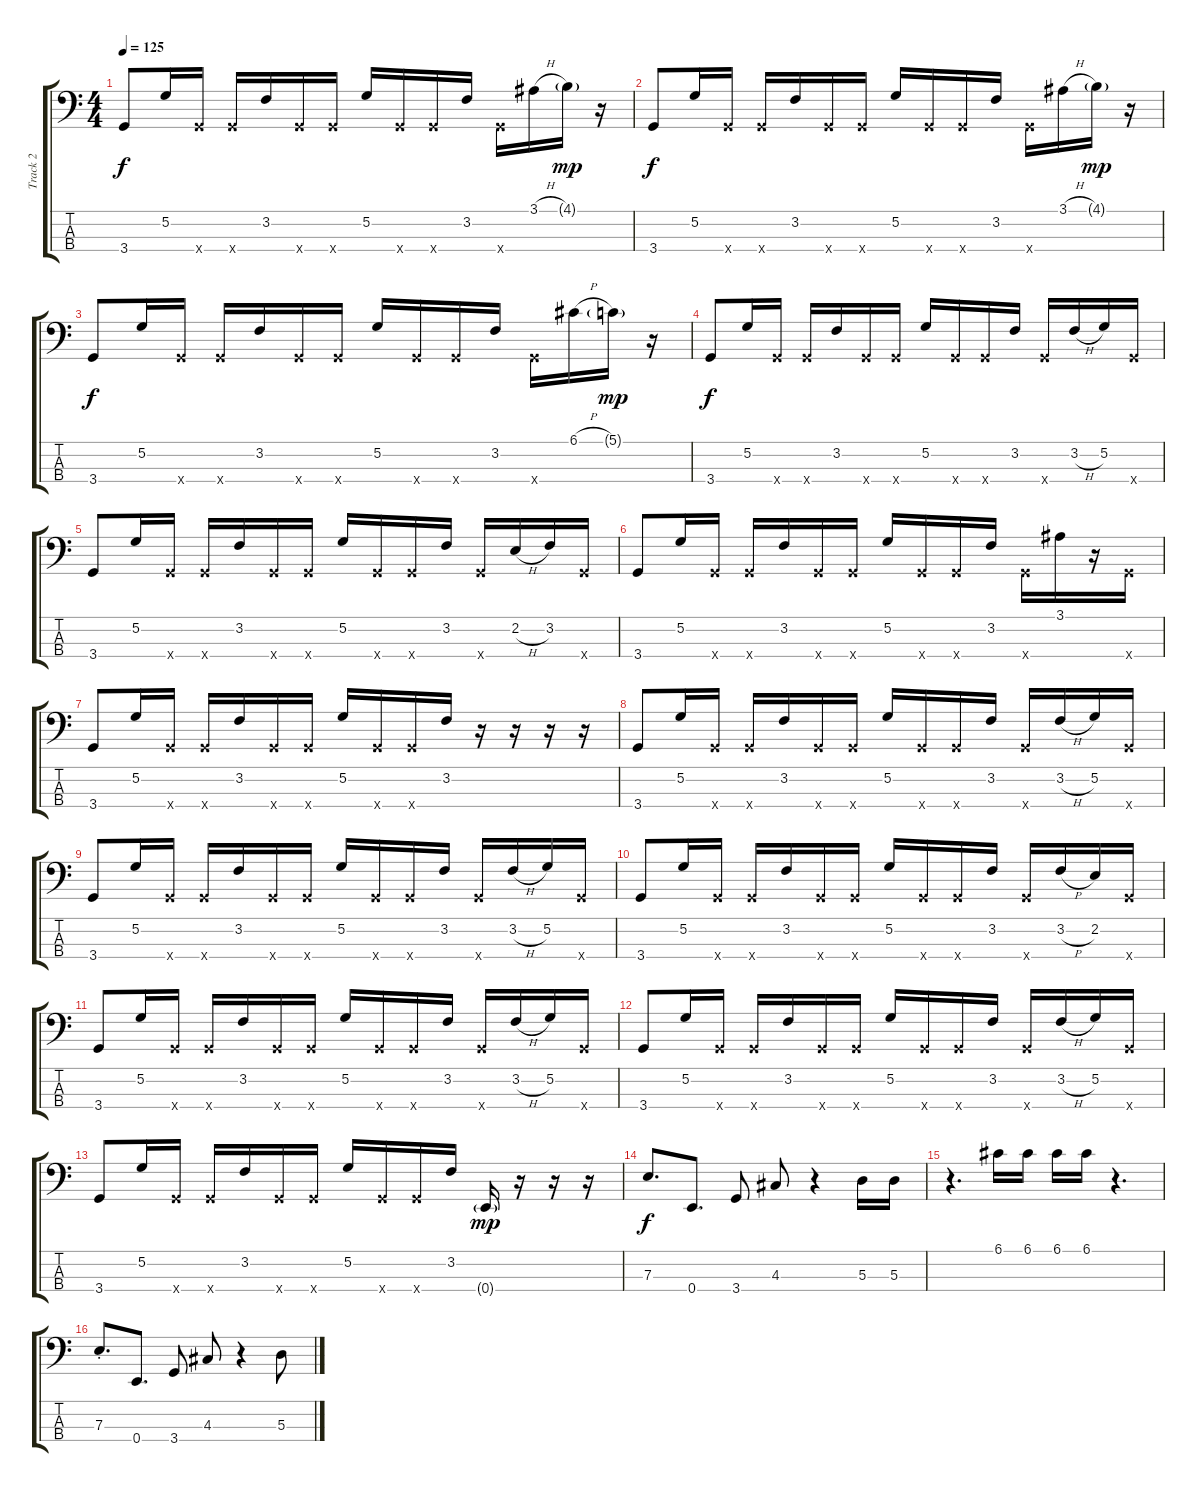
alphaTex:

\track ("Track 2" "Track 2") {instrument electricbassfinger}
\staff {score tabs}
\tuning (G2 D2 A1 E1) {hide}
\ts (4 4)
\tempo 125
\clef f4
\ks c
3.4.8{dy f} 5.2.16 3.4{x}.16 3.4{x}.16 3.2.16 3.4{x}.16 3.4{x}.16 5.2.16 3.4{x}.16 3.4{x}.16 3.2.16 3.4{x}.16 3.1{h}.16 4.1{g}.16{dy mp} r.16 |
3.4.8{dy f} 5.2.16 3.4{x}.16 3.4{x}.16 3.2.16 3.4{x}.16 3.4{x}.16 5.2.16 3.4{x}.16 3.4{x}.16 3.2.16 3.4{x}.16 3.1{h}.16 4.1{g}.16{dy mp} r.16 |
3.4.8{dy f} 5.2.16 3.4{x}.16 3.4{x}.16 3.2.16 3.4{x}.16 3.4{x}.16 5.2.16 3.4{x}.16 3.4{x}.16 3.2.16 3.4{x}.16 6.1{h}.16 5.1{g}.16{dy mp} r.16 |
3.4.8{dy f} 5.2.16 3.4{x}.16 3.4{x}.16 3.2.16 3.4{x}.16 3.4{x}.16 5.2.16 3.4{x}.16 3.4{x}.16 3.2.16 3.4{x}.16 3.2{h}.16 5.2.16 3.4{x}.16 |
3.4.8 5.2.16 3.4{x}.16 3.4{x}.16 3.2.16 3.4{x}.16 3.4{x}.16 5.2.16 3.4{x}.16 3.4{x}.16 3.2.16 3.4{x}.16 2.2{h}.16 3.2.16 3.4{x}.16 |
3.4.8 5.2.16 3.4{x}.16 3.4{x}.16 3.2.16 3.4{x}.16 3.4{x}.16 5.2.16 3.4{x}.16 3.4{x}.16 3.2.16 3.4{x}.16 3.1.16 r.16 3.4{x}.16 |
3.4.8 5.2.16 3.4{x}.16 3.4{x}.16 3.2.16 3.4{x}.16 3.4{x}.16 5.2.16 3.4{x}.16 3.4{x}.16 3.2.16 r.16 r.16 r.16 r.16 |
3.4.8 5.2.16 3.4{x}.16 3.4{x}.16 3.2.16 3.4{x}.16 3.4{x}.16 5.2.16 3.4{x}.16 3.4{x}.16 3.2.16 3.4{x}.16 3.2{h}.16 5.2.16 3.4{x}.16 |
3.4.8 5.2.16 3.4{x}.16 3.4{x}.16 3.2.16 3.4{x}.16 3.4{x}.16 5.2.16 3.4{x}.16 3.4{x}.16 3.2.16 3.4{x}.16 3.2{h}.16 5.2.16 3.4{x}.16 |
3.4.8 5.2.16 3.4{x}.16 3.4{x}.16 3.2.16 3.4{x}.16 3.4{x}.16 5.2.16 3.4{x}.16 3.4{x}.16 3.2.16 3.4{x}.16 3.2{h}.16 2.2.16 3.4{x}.16 |
3.4.8 5.2.16 3.4{x}.16 3.4{x}.16 3.2.16 3.4{x}.16 3.4{x}.16 5.2.16 3.4{x}.16 3.4{x}.16 3.2.16 3.4{x}.16 3.2{h}.16 5.2.16 3.4{x}.16 |
3.4.8 5.2.16 3.4{x}.16 3.4{x}.16 3.2.16 3.4{x}.16 3.4{x}.16 5.2.16 3.4{x}.16 3.4{x}.16 3.2.16 3.4{x}.16 3.2{h}.16 5.2.16 3.4{x}.16 |
3.4.8 5.2.16 3.4{x}.16 3.4{x}.16 3.2.16 3.4{x}.16 3.4{x}.16 5.2.16 3.4{x}.16 3.4{x}.16 3.2.16 0.4{g}.16{dy mp} r.16 r.16 r.16 |
7.3.8{d dy f instrument electricbassfinger} 0.4.8{d} 3.4.8 4.3.8 r.4 5.3.16 5.3.16 |
r.4{d} 6.1.16 6.1.16 6.1.16 6.1.16 r.4{d} |
7.3{st}.8{d} 0.4.8{d} 3.4.8 4.3.8 r.4 5.3.8
